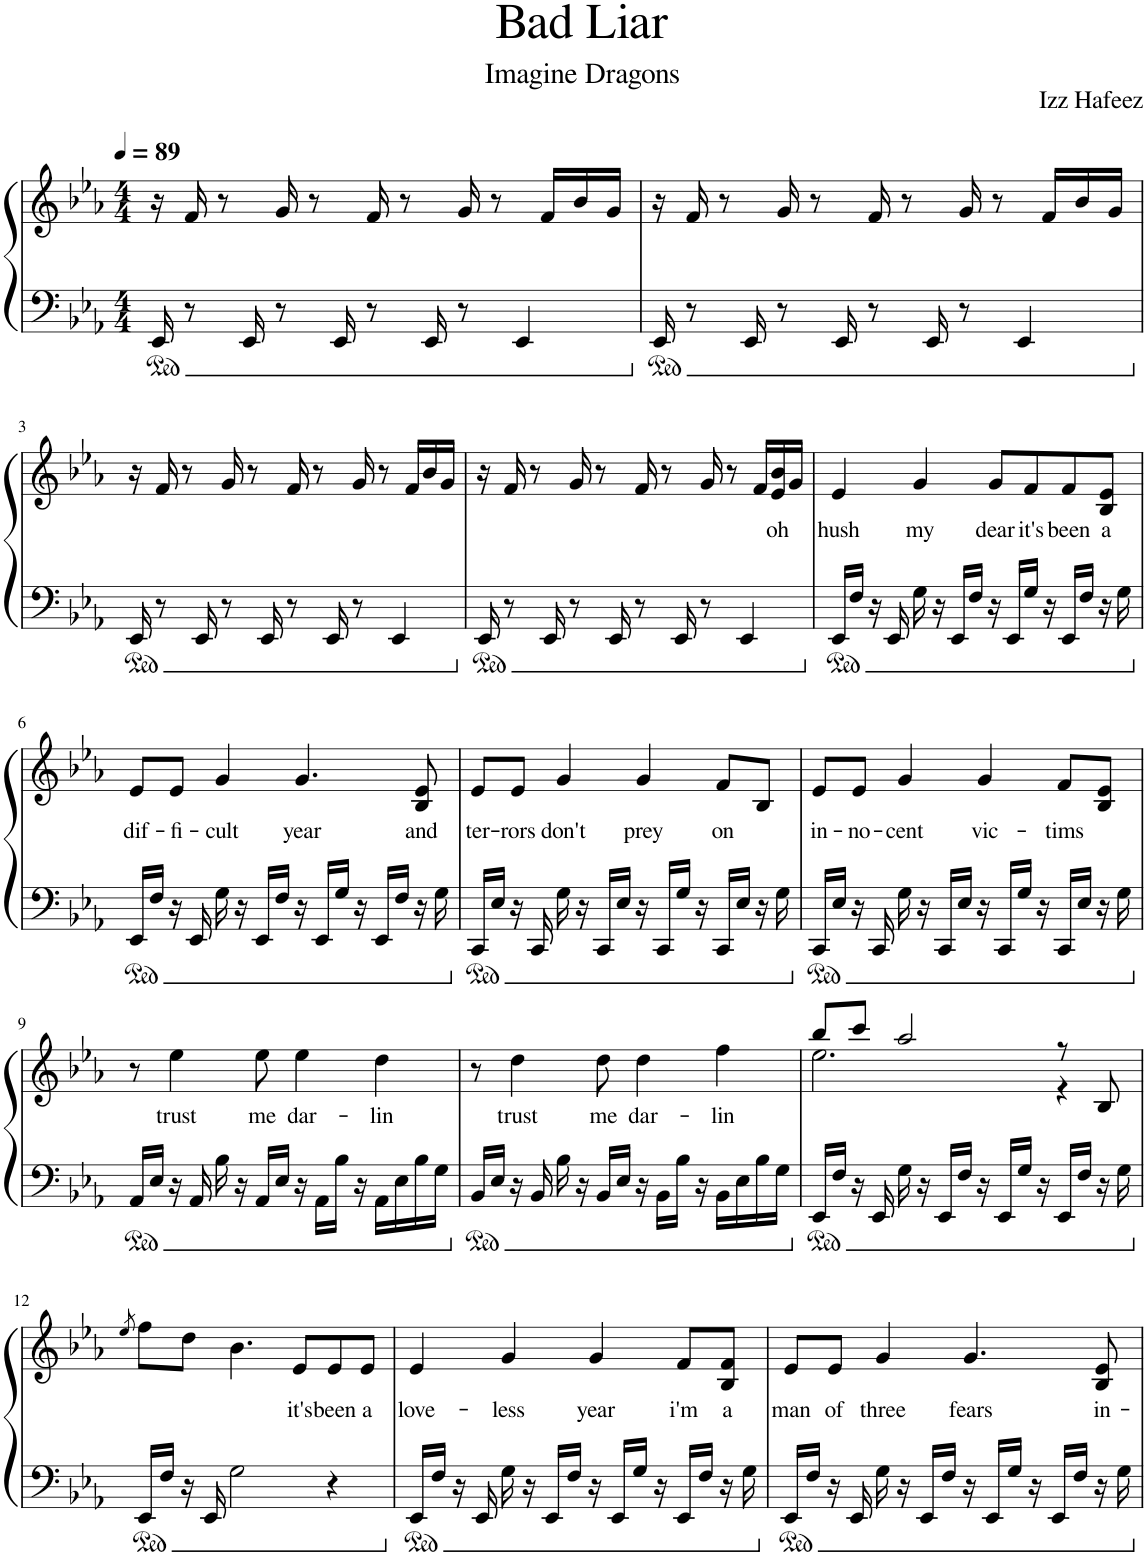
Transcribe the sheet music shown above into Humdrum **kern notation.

**kern	**kern	**text
*part1	*part1	*part1
*staff2	*staff1	*staff1
*I"Piano	*	*
*I'Pno.	*	*
*clefF4	*clefG2	*
*k[b-e-a-]	*k[b-e-a-]	*
*M4/4	*M4/4	*
*MM89	*MM89	*
=1	=1	=1
16EE-/	16r	.
8r	16f/	.
.	8r	.
16EE-/	.	.
8r	16g/	.
.	8r	.
16EE-/	.	.
8r	16f/	.
.	8r	.
16EE-/	.	.
8r	16g/	.
.	8r	.
4EE-/	.	.
.	16f/LL	.
.	16b-/	.
.	16g/JJ	.
=2	=2	=2
16EE-/	16r	.
8r	16f/	.
.	8r	.
16EE-/	.	.
8r	16g/	.
.	8r	.
16EE-/	.	.
8r	16f/	.
.	8r	.
16EE-/	.	.
8r	16g/	.
.	8r	.
4EE-/	.	.
.	16f/LL	.
.	16b-/	.
.	16g/JJ	.
!!LO:LB:g=z
=3	=3	=3
16EE-/	16r	.
8r	16f/	.
.	8r	.
16EE-/	.	.
8r	16g/	.
.	8r	.
16EE-/	.	.
8r	16f/	.
.	8r	.
16EE-/	.	.
8r	16g/	.
.	8r	.
4EE-/	.	.
.	16f/LL	.
.	16b-/	.
.	16g/JJ	.
=4	=4	=4
16EE-/	16r	.
8r	16f/	.
.	8r	.
16EE-/	.	.
8r	16g/	.
.	8r	.
16EE-/	.	.
8r	16f/	.
.	8r	.
16EE-/	.	.
8r	16g/	.
.	8r	.
4EE-/	.	.
.	16f/LL	.
!	!	!LO:LY:b
.	16e-/ 16b-/	oh
.	16g/JJ	.
=5	=5	=5
!	!	!LO:LY:b
16EE-/LL	4e-/	hush
16F/JJ	.	.
16r	.	.
16EE-/	.	.
!	!	!LO:LY:b
16G\	4g/	my
16r	.	.
16EE-/LL	.	.
16F/JJ	.	.
!	!	!LO:LY:b
16r	8g/L	dear
16EE-/LL	.	.
!	!	!LO:LY:b
16G/JJ	8f/	it's
16r	.	.
!	!	!LO:LY:b
16EE-/LL	8f/	been
16F/JJ	.	.
!	!	!LO:LY:b
16r	8B-/ 8e-/J	a
16G\	.	.
!!LO:LB:g=z
=6	=6	=6
!	!	!LO:LY:b
16EE-/LL	8e-/L	dif-
16F/JJ	.	.
!	!	!LO:LY:b
16r	8e-/J	-fi-
16EE-/	.	.
!	!	!LO:LY:b
16G\	4g/	-cult
16r	.	.
16EE-/LL	.	.
16F/JJ	.	.
!	!	!LO:LY:b
16r	4.g/	year
16EE-/LL	.	.
16G/JJ	.	.
16r	.	.
16EE-/LL	.	.
16F/JJ	.	.
!	!	!LO:LY:b
16r	8B-/ 8e-/	and
16G\	.	.
=7	=7	=7
!	!	!LO:LY:b
16CC/LL	8e-/L	ter-
16E-/JJ	.	.
!	!	!LO:LY:b
16r	8e-/J	-rors
16CC/	.	.
!	!	!LO:LY:b
16G\	4g/	don't
16r	.	.
16CC/LL	.	.
16E-/JJ	.	.
!	!	!LO:LY:b
16r	4g/	prey
16CC/LL	.	.
16G/JJ	.	.
16r	.	.
!	!	!LO:LY:b
16CC/LL	8f/L	on
16E-/JJ	.	.
16r	8B-/J	.
16G\	.	.
=8	=8	=8
!	!	!LO:LY:b
16CC/LL	8e-/L	in-
16E-/JJ	.	.
!	!	!LO:LY:b
16r	8e-/J	-no-
16CC/	.	.
!	!	!LO:LY:b
16G\	4g/	-cent
16r	.	.
16CC/LL	.	.
16E-/JJ	.	.
!	!	!LO:LY:b
16r	4g/	vic-
16CC/LL	.	.
16G/JJ	.	.
16r	.	.
!	!	!LO:LY:b
16CC/LL	8f/L	-tims
16E-/JJ	.	.
16r	8B-/ 8e-/J	.
16G\	.	.
!!LO:LB:g=z
=9	=9	=9
16AA-/LL	8r	.
16E-/JJ	.	.
!	!	!LO:LY:b
16r	4ee-\	trust
16AA-/	.	.
16B-\	.	.
16r	.	.
!	!	!LO:LY:b
16AA-/LL	8ee-\	me
16E-/JJ	.	.
!	!	!LO:LY:b
16r	4ee-\	dar-
16AA-\LL	.	.
16B-\JJ	.	.
16r	.	.
!	!	!LO:LY:b
16AA-\LL	4dd\	-lin
16E-\	.	.
16B-\	.	.
16G\JJ	.	.
=10	=10	=10
16BB-/LL	8r	.
16E-/JJ	.	.
!	!	!LO:LY:b
16r	4dd\	trust
16BB-/	.	.
16B-\	.	.
16r	.	.
!	!	!LO:LY:b
16BB-/LL	8dd\	me
16E-/JJ	.	.
!	!	!LO:LY:b
16r	4dd\	dar-
16BB-\LL	.	.
16B-\JJ	.	.
16r	.	.
!	!	!LO:LY:b
16BB-\LL	4ff\	-lin
16E-\	.	.
16B-\	.	.
16G\JJ	.	.
=11	=11	=11
*	*^	*
16EE-/LL	8bb-/L	2.ee-\	.
16F/JJ	.	.	.
16r	8ccc/J	.	.
16EE-/	.	.	.
16G\	2aa-/	.	.
16r	.	.	.
16EE-/LL	.	.	.
16F/JJ	.	.	.
16r	.	.	.
16EE-/LL	.	.	.
16G/JJ	.	.	.
16r	.	.	.
16EE-/LL	8r	4r	.
16F/JJ	.	.	.
16r	8B-/	.	.
16G\	.	.	.
*	*v	*v	*
!!LO:LB:g=z
=12	=12	=12
.	8qee-/	.
16EE-/LL	8ff\L	.
16F/JJ	.	.
16r	8dd\J	.
16EE-/	.	.
2G\	4.b-\	.
!	!	!LO:LY:b
.	8e-/L	it's
!	!	!LO:LY:b
4r	8e-/	been
!	!	!LO:LY:b
.	8e-/J	a
=13	=13	=13
!	!	!LO:LY:b
16EE-/LL	4e-/	love-
16F/JJ	.	.
16r	.	.
16EE-/	.	.
!	!	!LO:LY:b
16G\	4g/	-less
16r	.	.
16EE-/LL	.	.
16F/JJ	.	.
!	!	!LO:LY:b
16r	4g/	year
16EE-/LL	.	.
16G/JJ	.	.
16r	.	.
!	!	!LO:LY:b
16EE-/LL	8f/L	i'm
16F/JJ	.	.
!	!	!LO:LY:b
16r	8B-/ 8f/J	a
16G\	.	.
=14	=14	=14
!	!	!LO:LY:b
16EE-/LL	8e-/L	man
16F/JJ	.	.
!	!	!LO:LY:b
16r	8e-/J	of
16EE-/	.	.
!	!	!LO:LY:b
16G\	4g/	three
16r	.	.
16EE-/LL	.	.
16F/JJ	.	.
!	!	!LO:LY:b
16r	4.g/	fears
16EE-/LL	.	.
16G/JJ	.	.
16r	.	.
16EE-/LL	.	.
16F/JJ	.	.
!	!	!LO:LY:b
16r	8B-/ 8e-/	in-
16G\	.	.
=	=	=
*-	*-	*-
